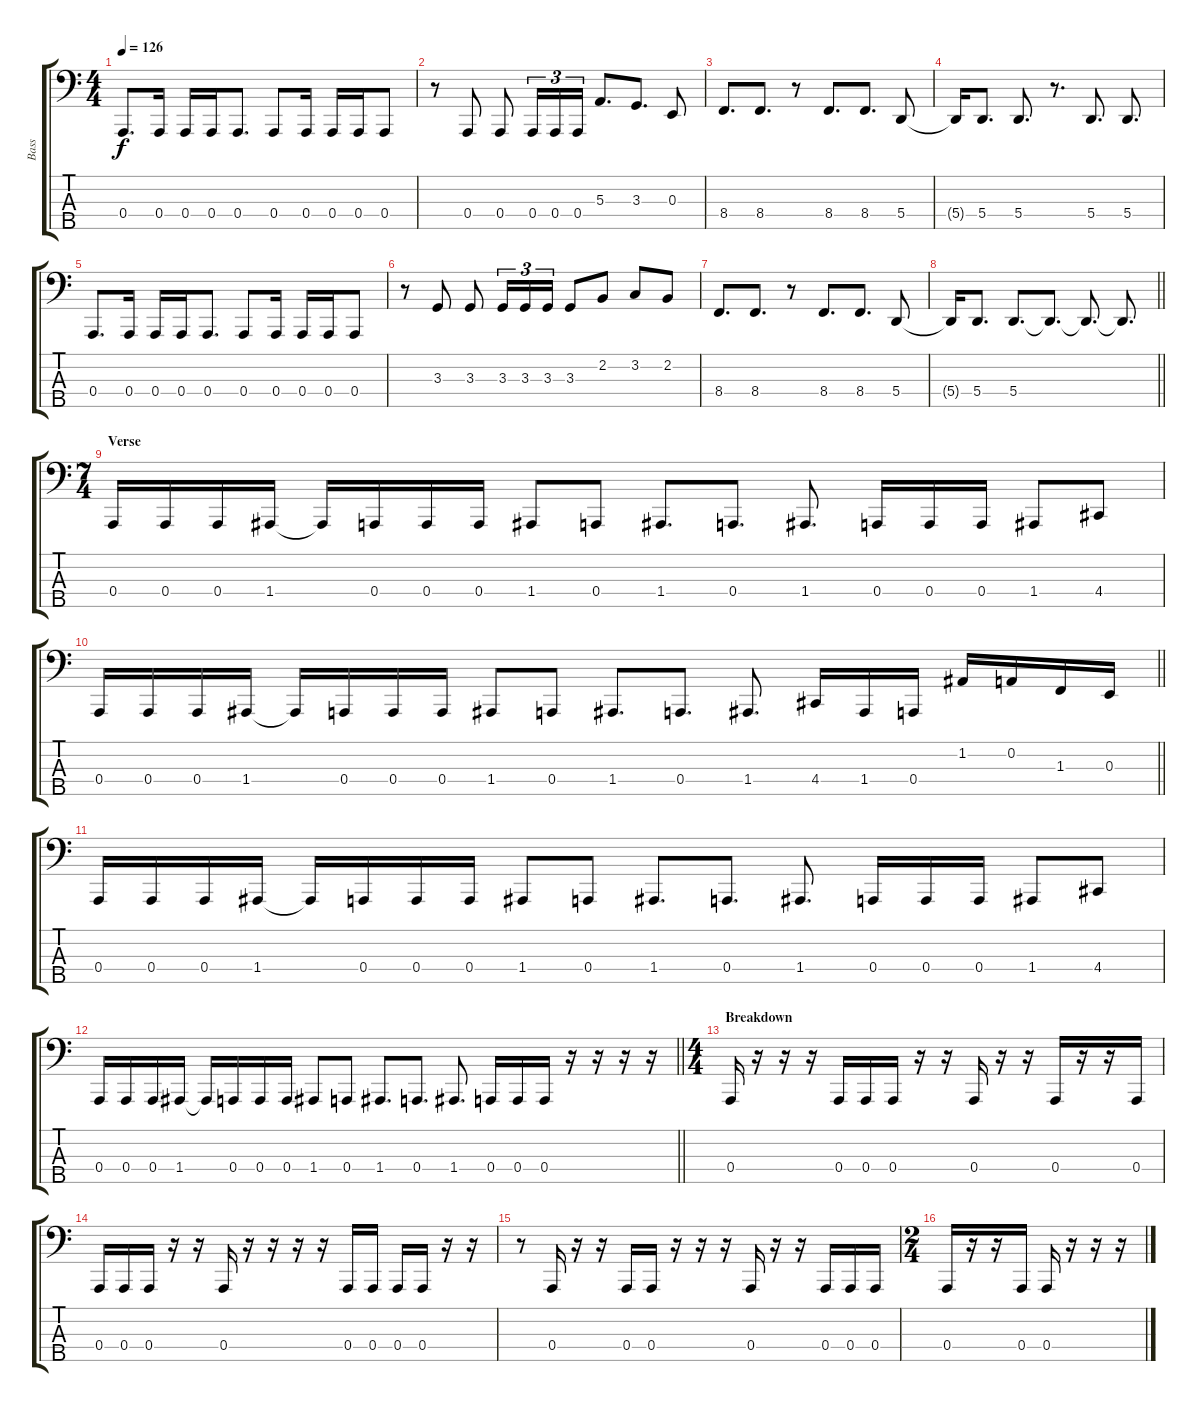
\track ("Bass" "Bass") {instrument electricbasspick}
\staff {score tabs}
\tuning (D2 A1 E1 A0 E0) {hide}
\ts (4 4)
\tempo 126
\clef f4
\ks aminor
0.4.8{d dy f} 0.4.16 0.4.16 0.4.16 0.4.8{d} 0.4.8 0.4.16 0.4.16 0.4.16 0.4.8 |
r.8 0.4.8 0.4.8 0.4.16{tu (3 2)} 0.4.16{tu (3 2)} 0.4.16{tu (3 2)} 5.3.8{d} 3.3.8{d} 0.3.8 |
8.4.8{d} 8.4.8{d} r.8 8.4.8{d} 8.4.8{d} 5.4.8 |
5.4{t}.16 5.4.8{d} 5.4.8{d} r.8{d} 5.4.8{d} 5.4.8{d} |
0.4.8{d} 0.4.16 0.4.16 0.4.16 0.4.8{d} 0.4.8 0.4.16 0.4.16 0.4.16 0.4.8 |
r.8 3.3.8 3.3.8 3.3.16{tu (3 2)} 3.3.16{tu (3 2)} 3.3.16{tu (3 2)} 3.3.8 2.2.8 3.2.8 2.2.8 |
8.4.8{d} 8.4.8{d} r.8 8.4.8{d} 8.4.8{d} 5.4.8 |
\barLineRight lightlight
5.4{t}.16 5.4.8{d} 5.4.8{d} 5.4{t}.8{d} 5.4{t}.8{d} 5.4{t}.8{d} |
\ts (7 4)
\section ("" "Verse")
0.4.16 0.4.16 0.4.16 1.4.16 1.4{t}.16 0.4.16 0.4.16 0.4.16 1.4.8 0.4.8 1.4.8{d} 0.4.8{d} 1.4.8{d} 0.4.16 0.4.16 0.4.16 1.4.8 4.4.8 |
\barLineRight lightlight
0.4.16 0.4.16 0.4.16 1.4.16 1.4{t}.16 0.4.16 0.4.16 0.4.16 1.4.8 0.4.8 1.4.8{d} 0.4.8{d} 1.4.8{d} 4.4.16 1.4.16 0.4.16 1.2.16 0.2.16 1.3.16 0.3.16 |
0.4.16 0.4.16 0.4.16 1.4.16 1.4{t}.16 0.4.16 0.4.16 0.4.16 1.4.8 0.4.8 1.4.8{d} 0.4.8{d} 1.4.8{d} 0.4.16 0.4.16 0.4.16 1.4.8 4.4.8 |
\barLineRight lightlight
0.4.16 0.4.16 0.4.16 1.4.16 1.4{t}.16 0.4.16 0.4.16 0.4.16 1.4.8 0.4.8 1.4.8{d} 0.4.8{d} 1.4.8{d} 0.4.16 0.4.16 0.4.16 r.16 r.16 r.16 r.16 |
\ts (4 4)
\section ("" "Breakdown")
0.4.16 r.16 r.16 r.16 0.4.16 0.4.16 0.4.16 r.16 r.16 0.4.16 r.16 r.16 0.4.16 r.16 r.16 0.4.16 |
0.4.16 0.4.16 0.4.16 r.16 r.16 0.4.16 r.16 r.16 r.16 r.16 0.4.16 0.4.16 0.4.16 0.4.16 r.16 r.16 |
r.8 0.4.16 r.16 r.16 0.4.16 0.4.16 r.16 r.16 r.16 0.4.16 r.16 r.16 0.4.16 0.4.16 0.4.16 |
\ts (2 4)
0.4.16 r.16 r.16 0.4.16 0.4.16 r.16 r.16 r.16
